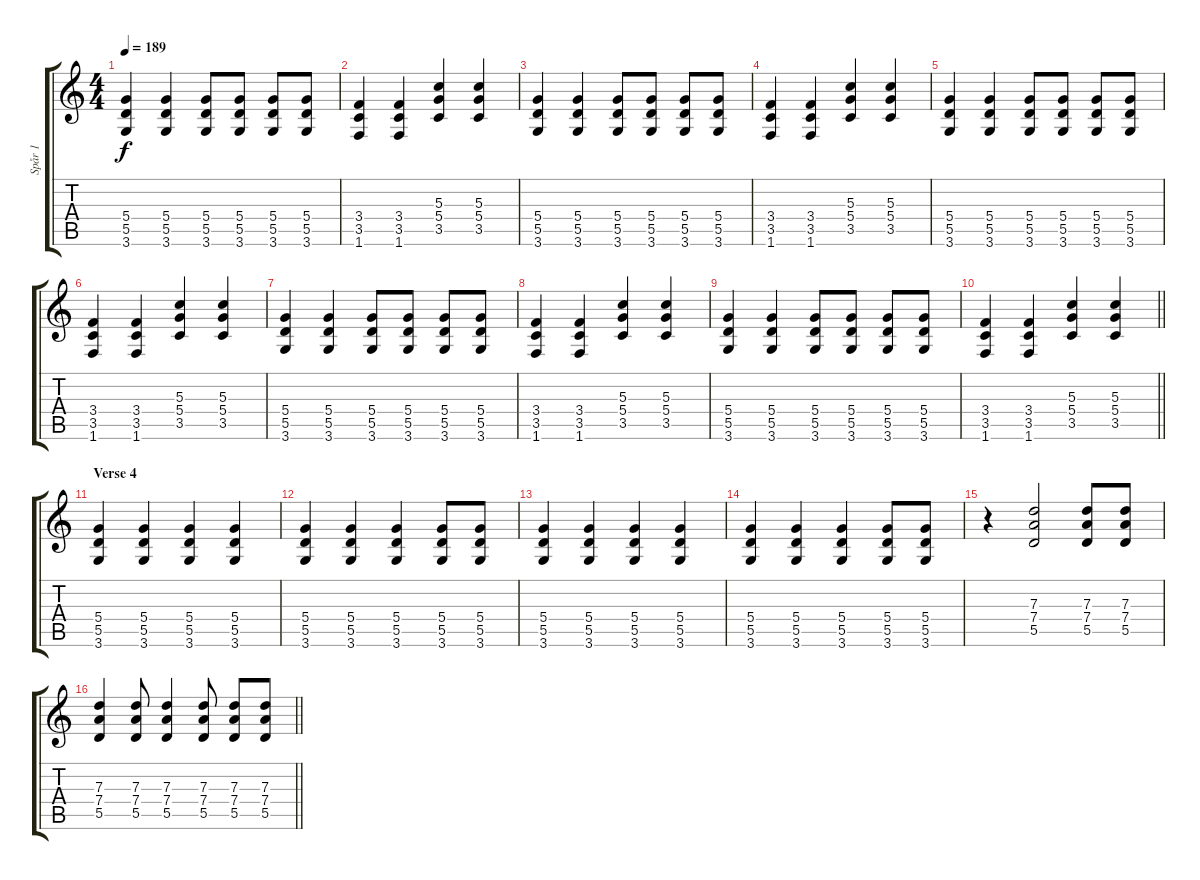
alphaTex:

\track ("Spår 1" "Spår 1") {instrument acousticguitarsteel}
\staff {score tabs}
\tuning (E4 B3 G3 D3 A2 E2) {hide}
\ts (4 4)
\tempo 189
\clef g2
\ks c
(5.4 5.5 3.6).4{dy f} (5.4 5.5 3.6).4 (5.4 5.5 3.6).8 (5.4 5.5 3.6).8 (5.4 5.5 3.6).8 (5.4 5.5 3.6).8 |
(3.4 3.5 1.6).4 (3.4 3.5 1.6).4 (5.3 5.4 3.5).4 (5.3 5.4 3.5).4 |
(5.4 5.5 3.6).4 (5.4 5.5 3.6).4 (5.4 5.5 3.6).8 (5.4 5.5 3.6).8 (5.4 5.5 3.6).8 (5.4 5.5 3.6).8 |
(3.4 3.5 1.6).4 (3.4 3.5 1.6).4 (5.3 5.4 3.5).4 (5.3 5.4 3.5).4 |
(5.4 5.5 3.6).4 (5.4 5.5 3.6).4 (5.4 5.5 3.6).8 (5.4 5.5 3.6).8 (5.4 5.5 3.6).8 (5.4 5.5 3.6).8 |
(3.4 3.5 1.6).4 (3.4 3.5 1.6).4 (5.3 5.4 3.5).4 (5.3 5.4 3.5).4 |
(5.4 5.5 3.6).4 (5.4 5.5 3.6).4 (5.4 5.5 3.6).8 (5.4 5.5 3.6).8 (5.4 5.5 3.6).8 (5.4 5.5 3.6).8 |
(3.4 3.5 1.6).4 (3.4 3.5 1.6).4 (5.3 5.4 3.5).4 (5.3 5.4 3.5).4 |
(5.4 5.5 3.6).4 (5.4 5.5 3.6).4 (5.4 5.5 3.6).8 (5.4 5.5 3.6).8 (5.4 5.5 3.6).8 (5.4 5.5 3.6).8 |
\barLineRight lightlight
(3.4 3.5 1.6).4 (3.4 3.5 1.6).4 (5.3 5.4 3.5).4 (5.3 5.4 3.5).4 |
\section ("" "Verse 4")
(5.4 5.5 3.6).4 (5.4 5.5 3.6).4 (5.4 5.5 3.6).4 (5.4 5.5 3.6).4 |
(5.4 5.5 3.6).4 (5.4 5.5 3.6).4 (5.4 5.5 3.6).4 (5.4 5.5 3.6).8 (5.4 5.5 3.6).8 |
(5.4 5.5 3.6).4 (5.4 5.5 3.6).4 (5.4 5.5 3.6).4 (5.4 5.5 3.6).4 |
(5.4 5.5 3.6).4 (5.4 5.5 3.6).4 (5.4 5.5 3.6).4 (5.4 5.5 3.6).8 (5.4 5.5 3.6).8 |
r.4 (7.3 7.4 5.5).2 (7.3 7.4 5.5).8 (7.3 7.4 5.5).8 |
\barLineRight lightlight
(7.3 7.4 5.5).4 (7.3 7.4 5.5).8 (7.3 7.4 5.5).4 (7.3 7.4 5.5).8 (7.3 7.4 5.5).8 (7.3 7.4 5.5).8
